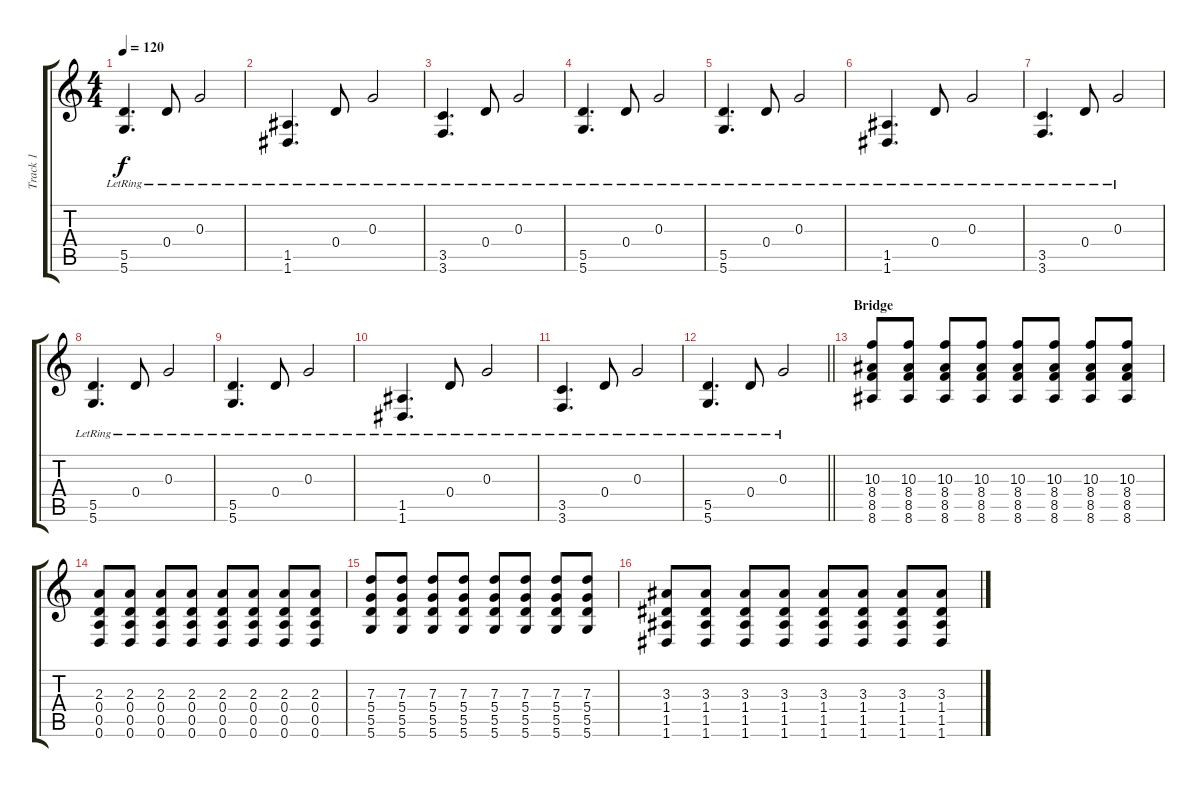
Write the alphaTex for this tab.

\track ("Track 1" "Track 1") {instrument electricguitarjazz}
\staff {score tabs}
\tuning (E4 B3 G3 D3 A2 D2) {hide}
\ts (4 4)
\tempo 120
\clef g2
\ks c
(5.5{lr} 5.6{lr}).4{d dy f} 0.4{lr}.8 0.3{lr}.2 |
(1.5{lr} 1.6{lr}).4{d} 0.4{lr}.8 0.3{lr}.2 |
(3.5{lr} 3.6{lr}).4{d} 0.4{lr}.8 0.3{lr}.2 |
(5.5{lr} 5.6{lr}).4{d} 0.4{lr}.8 0.3{lr}.2 |
(5.5{lr} 5.6{lr}).4{d} 0.4{lr}.8 0.3{lr}.2 |
(1.5{lr} 1.6{lr}).4{d} 0.4{lr}.8 0.3{lr}.2 |
(3.5{lr} 3.6{lr}).4{d} 0.4{lr}.8 0.3{lr}.2 |
(5.5{lr} 5.6{lr}).4{d} 0.4{lr}.8 0.3{lr}.2 |
(5.5{lr} 5.6{lr}).4{d} 0.4{lr}.8 0.3{lr}.2 |
(1.5{lr} 1.6{lr}).4{d} 0.4{lr}.8 0.3{lr}.2 |
(3.5{lr} 3.6{lr}).4{d} 0.4{lr}.8 0.3{lr}.2 |
\barLineRight lightlight
(5.5{lr} 5.6{lr}).4{d} 0.4{lr}.8 0.3{lr}.2 |
\section ("" "Bridge")
(10.3 8.4 8.5 8.6).8{instrument distortionguitar} (10.3 8.4 8.5 8.6).8 (10.3 8.4 8.5 8.6).8 (10.3 8.4 8.5 8.6).8 (10.3 8.4 8.5 8.6).8 (10.3 8.4 8.5 8.6).8 (10.3 8.4 8.5 8.6).8 (10.3 8.4 8.5 8.6).8 |
(2.3 0.4 0.5 0.6).8 (2.3 0.4 0.5 0.6).8 (2.3 0.4 0.5 0.6).8 (2.3 0.4 0.5 0.6).8 (2.3 0.4 0.5 0.6).8 (2.3 0.4 0.5 0.6).8 (2.3 0.4 0.5 0.6).8 (2.3 0.4 0.5 0.6).8 |
(7.3 5.4 5.5 5.6).8 (7.3 5.4 5.5 5.6).8 (7.3 5.4 5.5 5.6).8 (7.3 5.4 5.5 5.6).8 (7.3 5.4 5.5 5.6).8 (7.3 5.4 5.5 5.6).8 (7.3 5.4 5.5 5.6).8 (7.3 5.4 5.5 5.6).8 |
(3.3 1.4 1.5 1.6).8 (3.3 1.4 1.5 1.6).8 (3.3 1.4 1.5 1.6).8 (3.3 1.4 1.5 1.6).8 (3.3 1.4 1.5 1.6).8 (3.3 1.4 1.5 1.6).8 (3.3 1.4 1.5 1.6).8 (3.3 1.4 1.5 1.6).8
